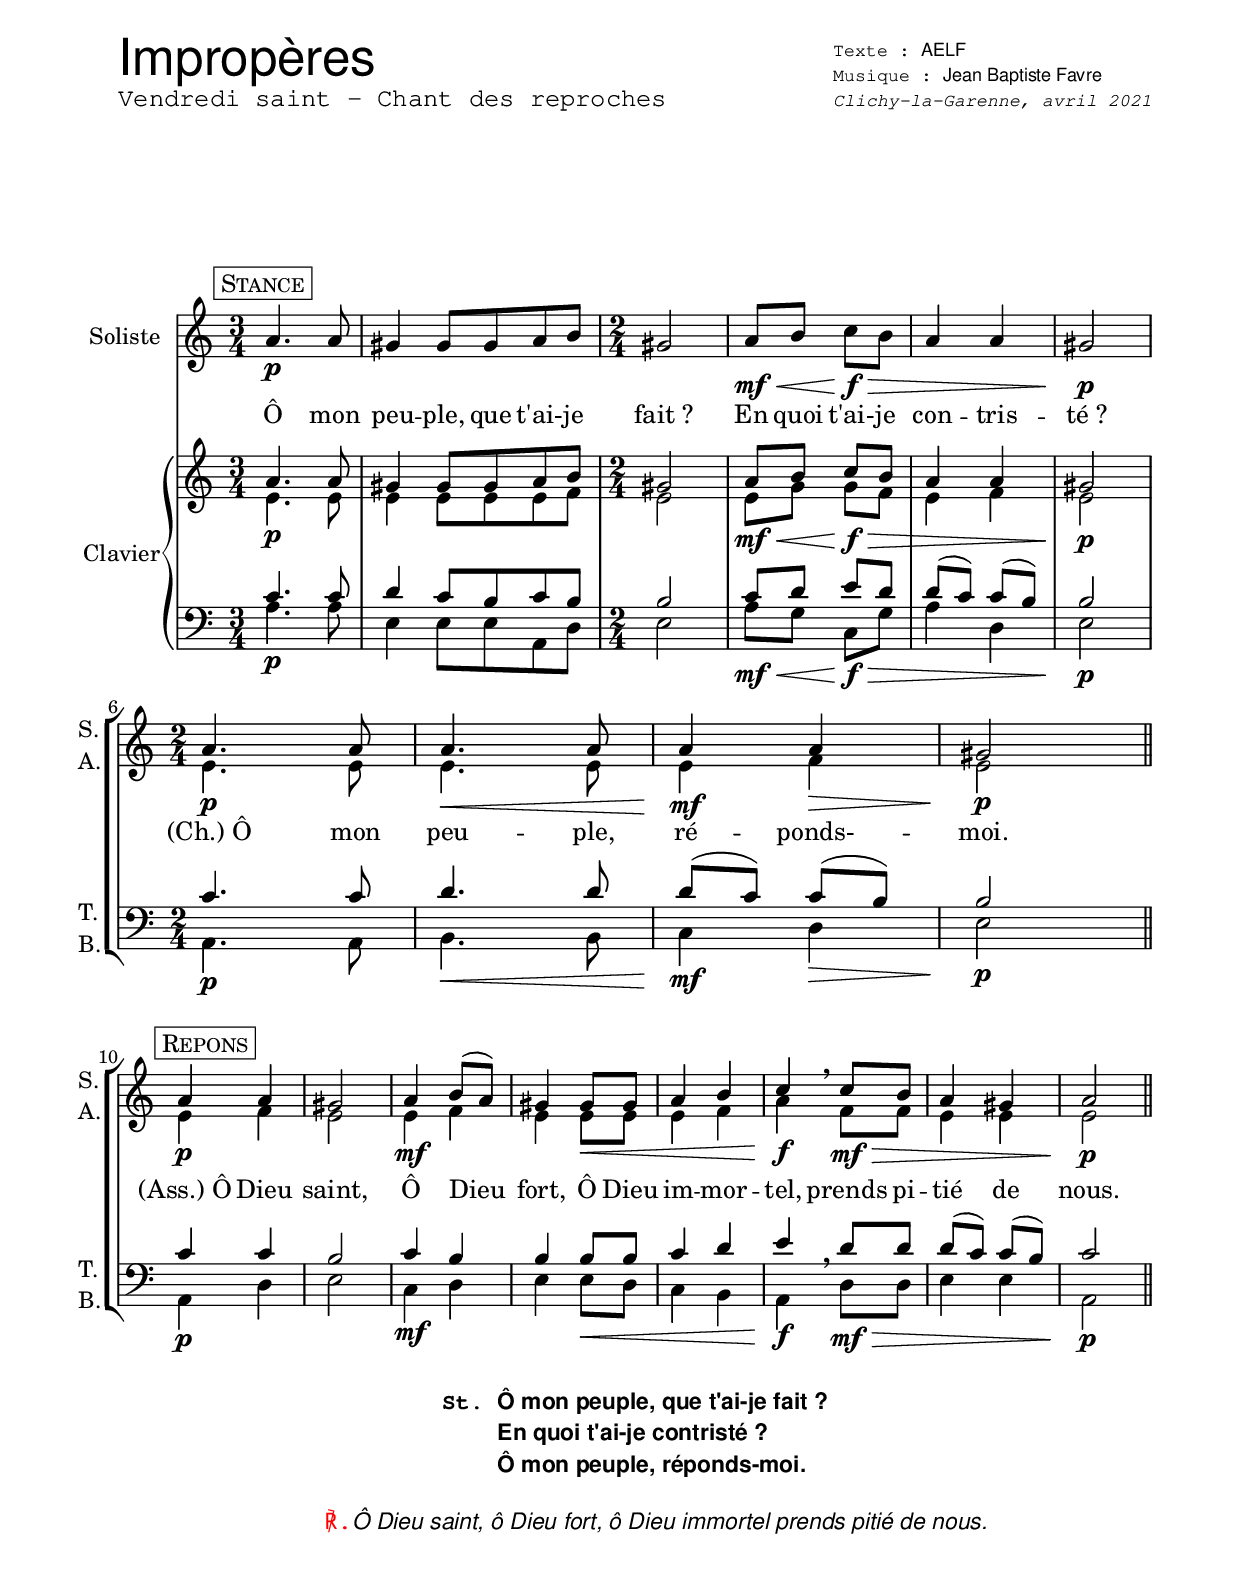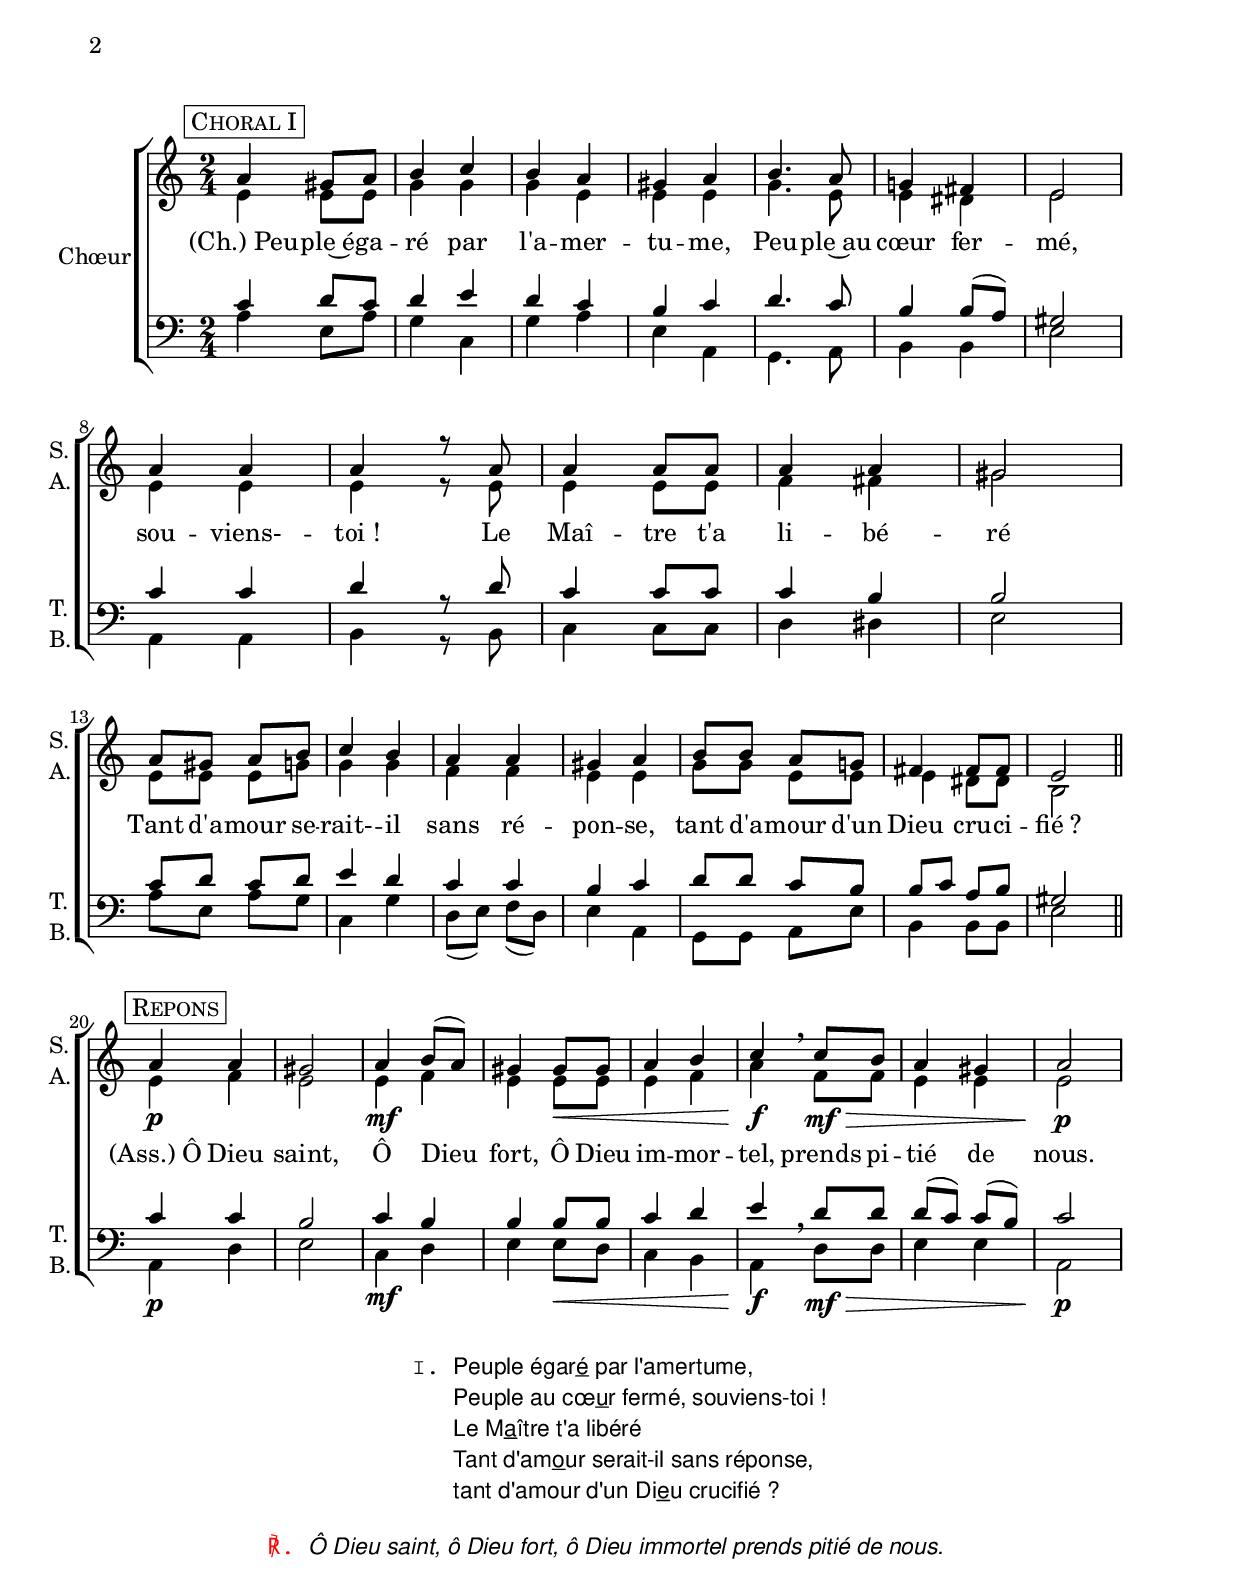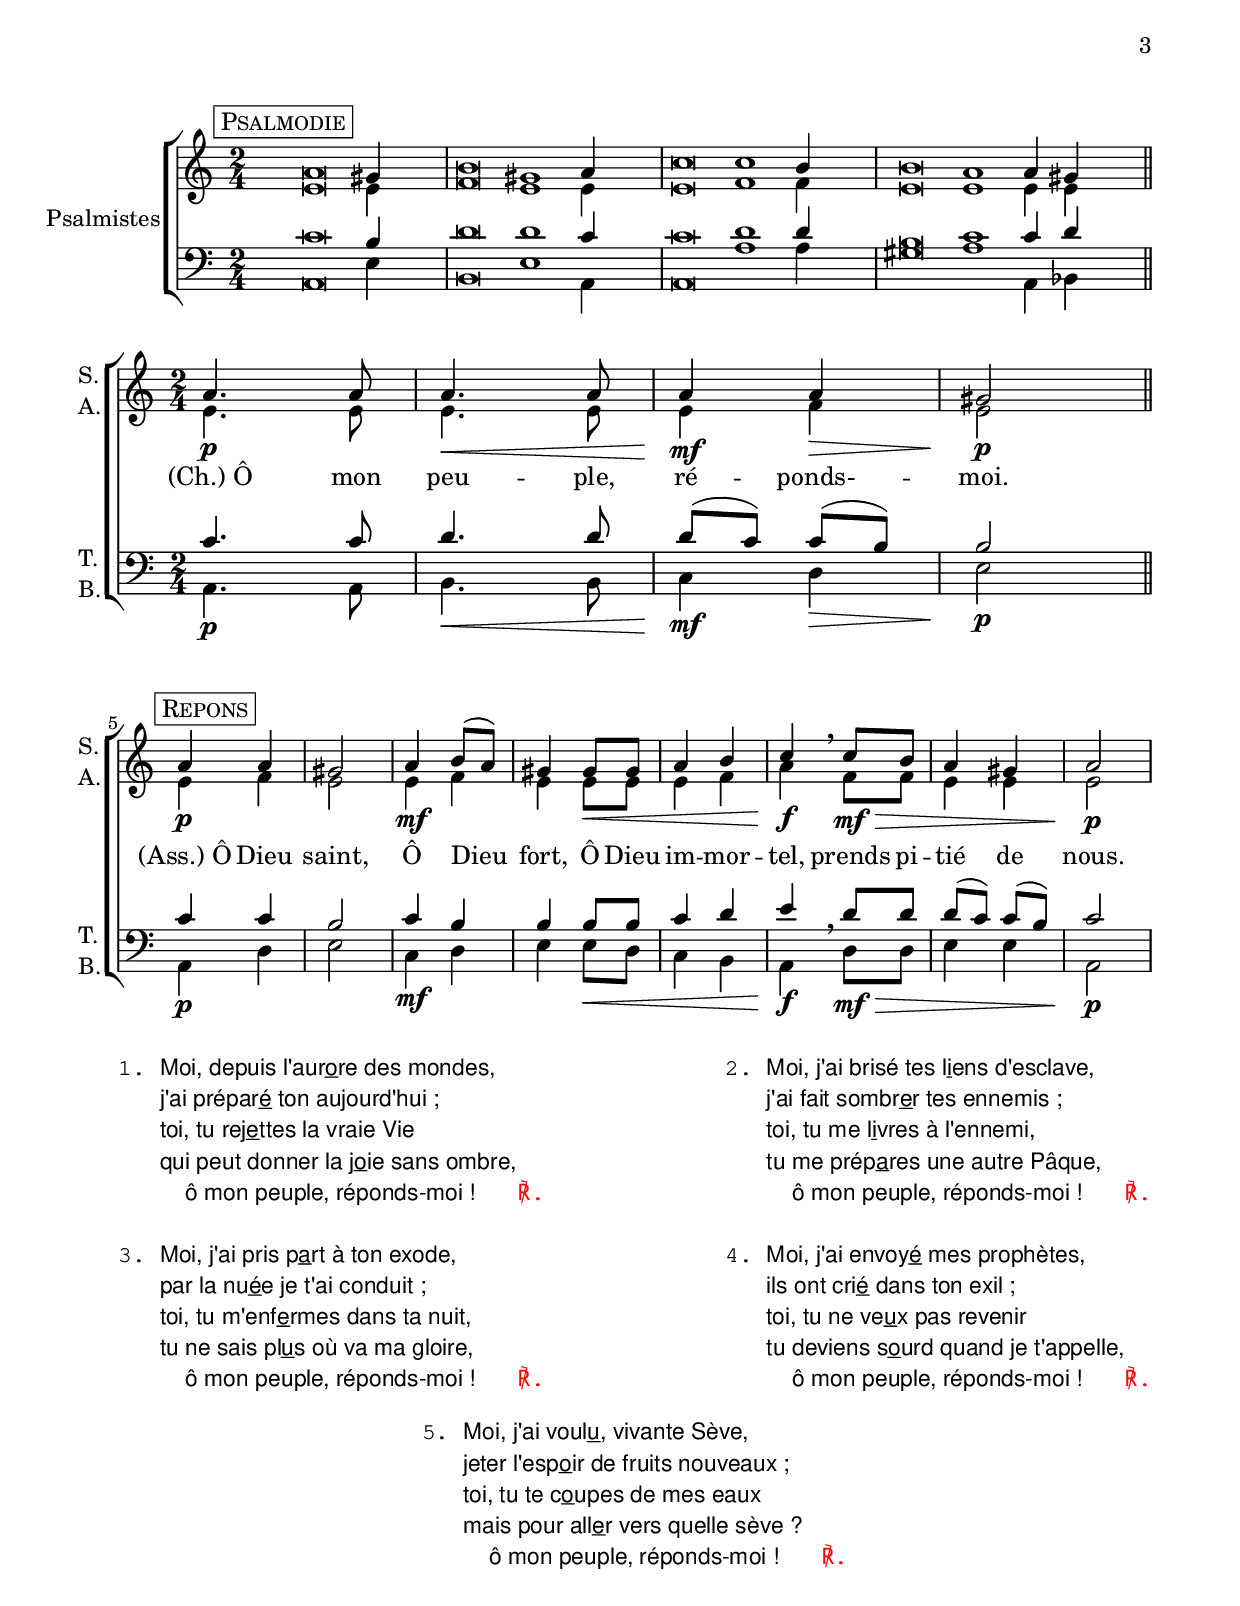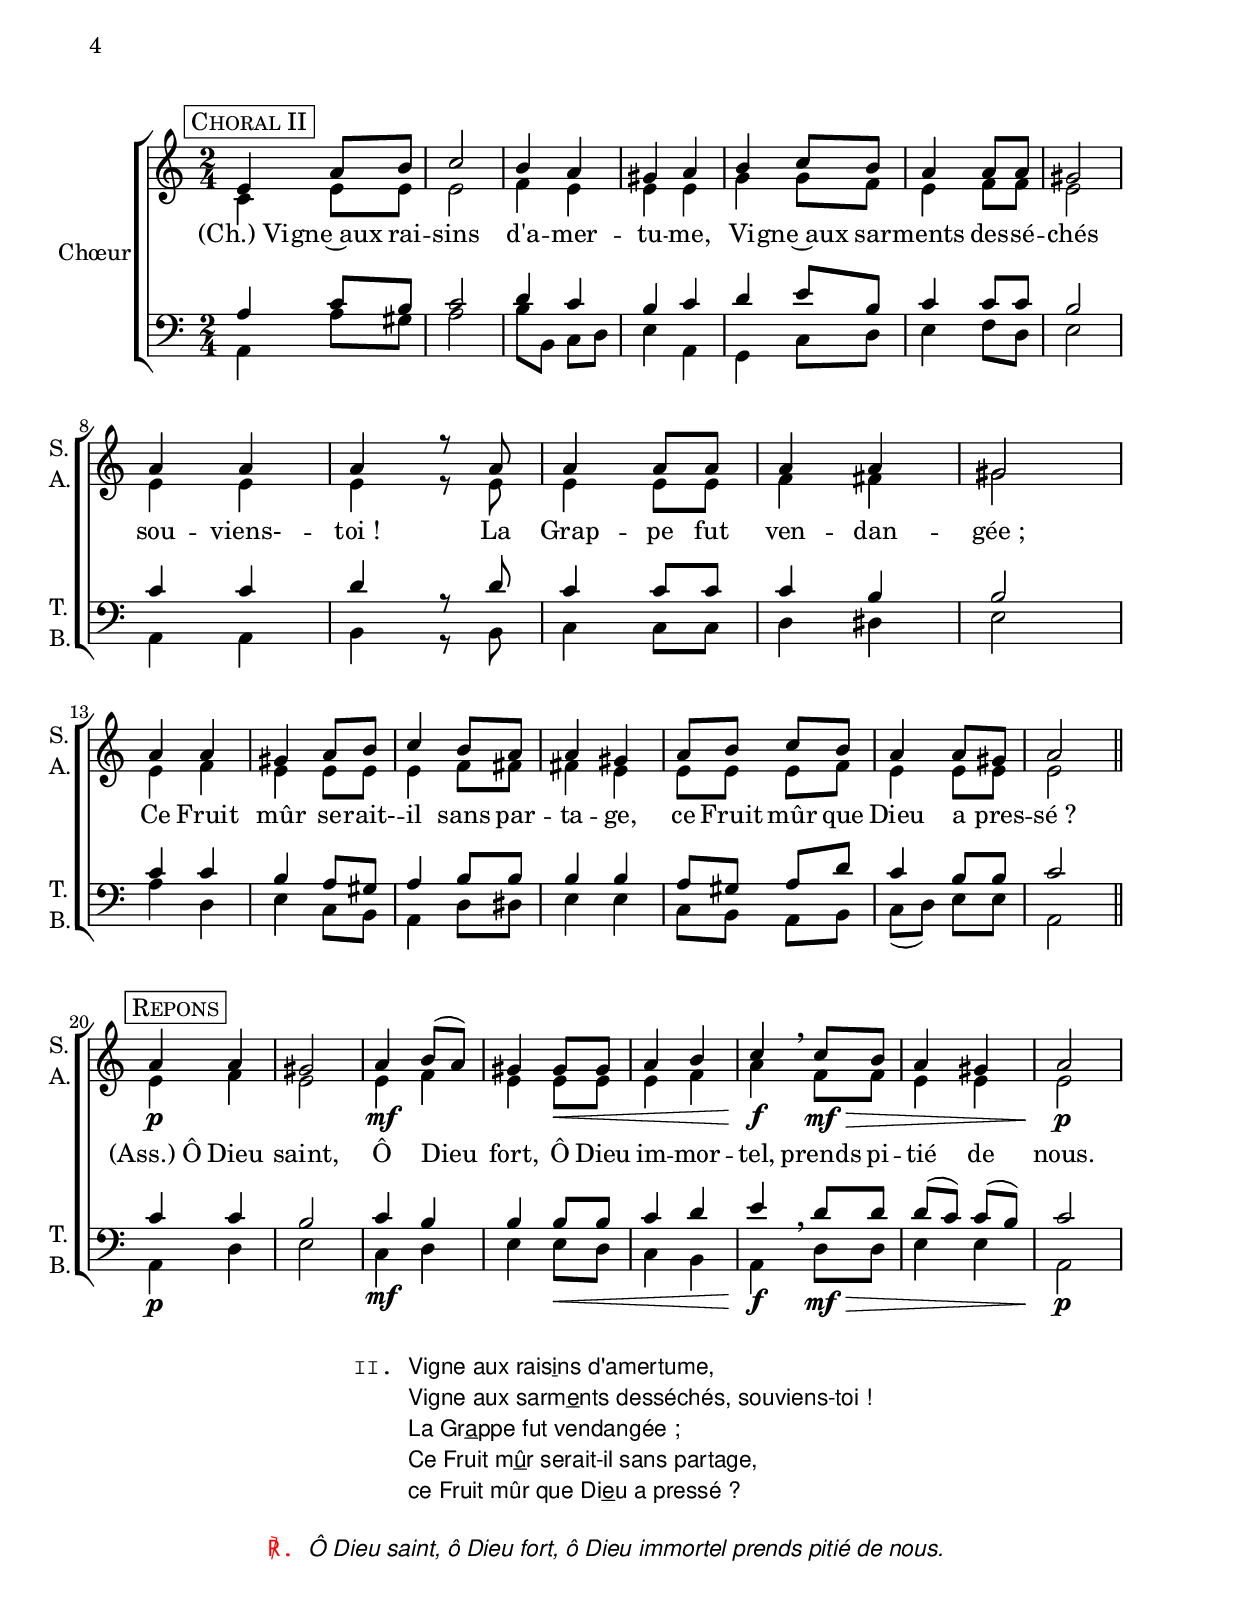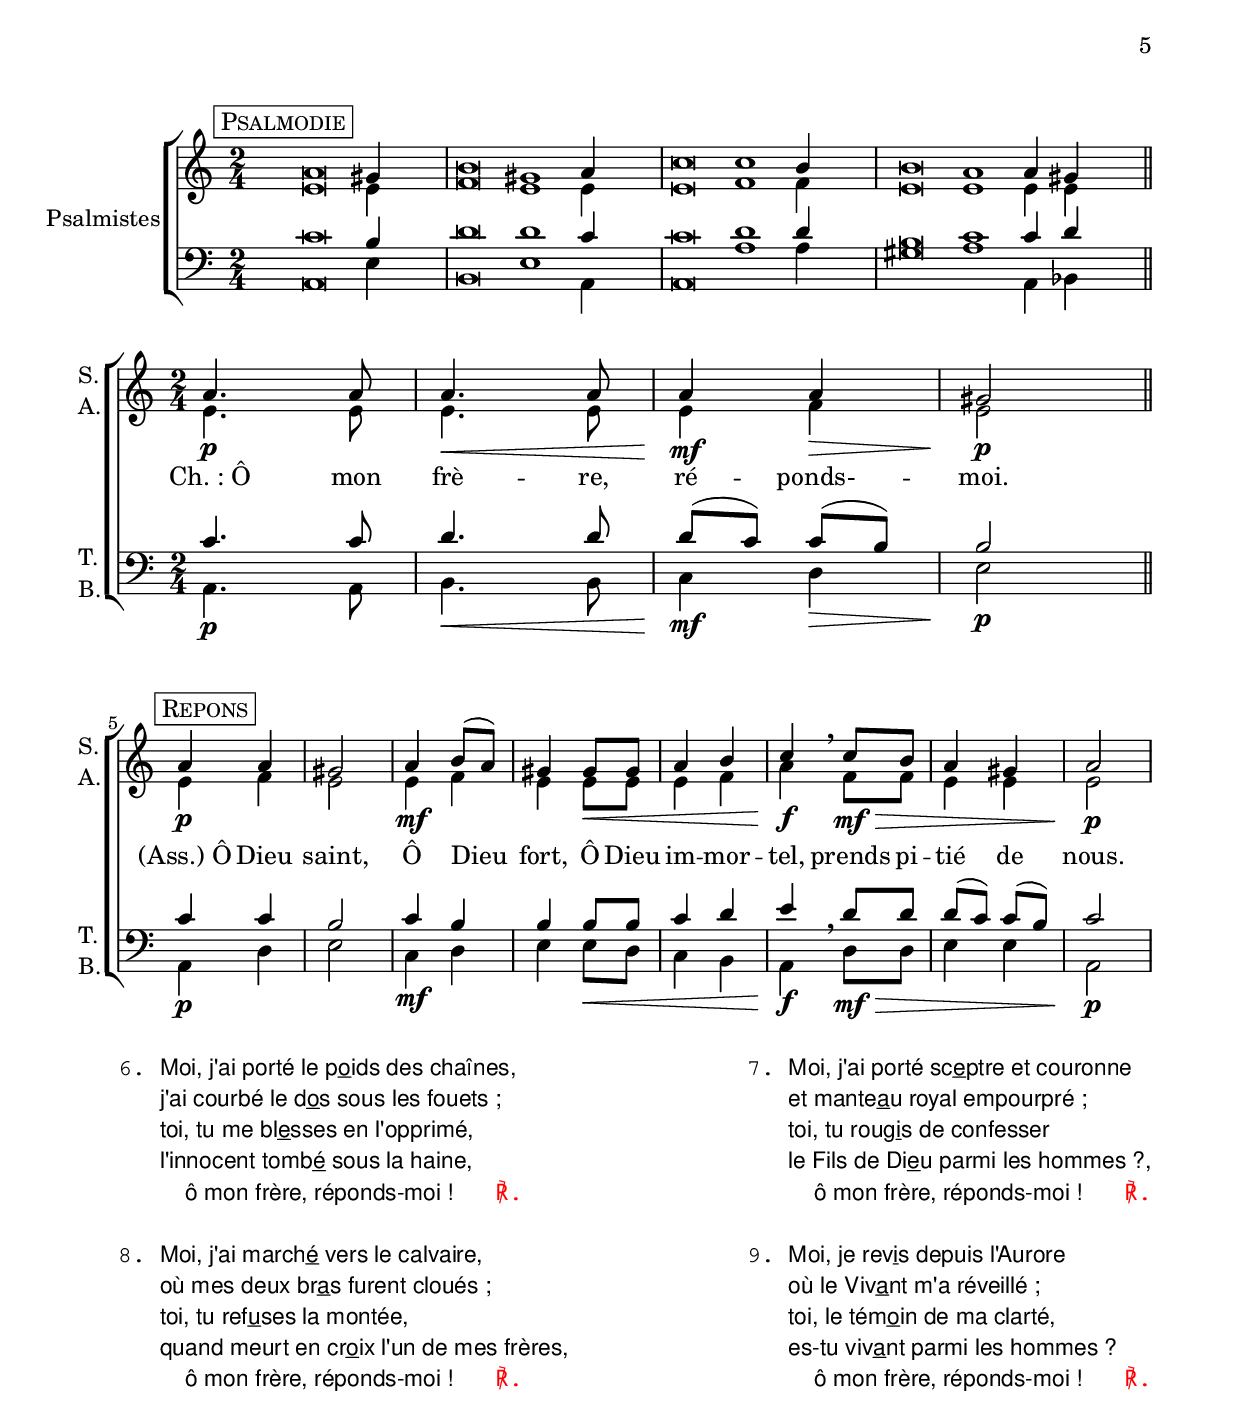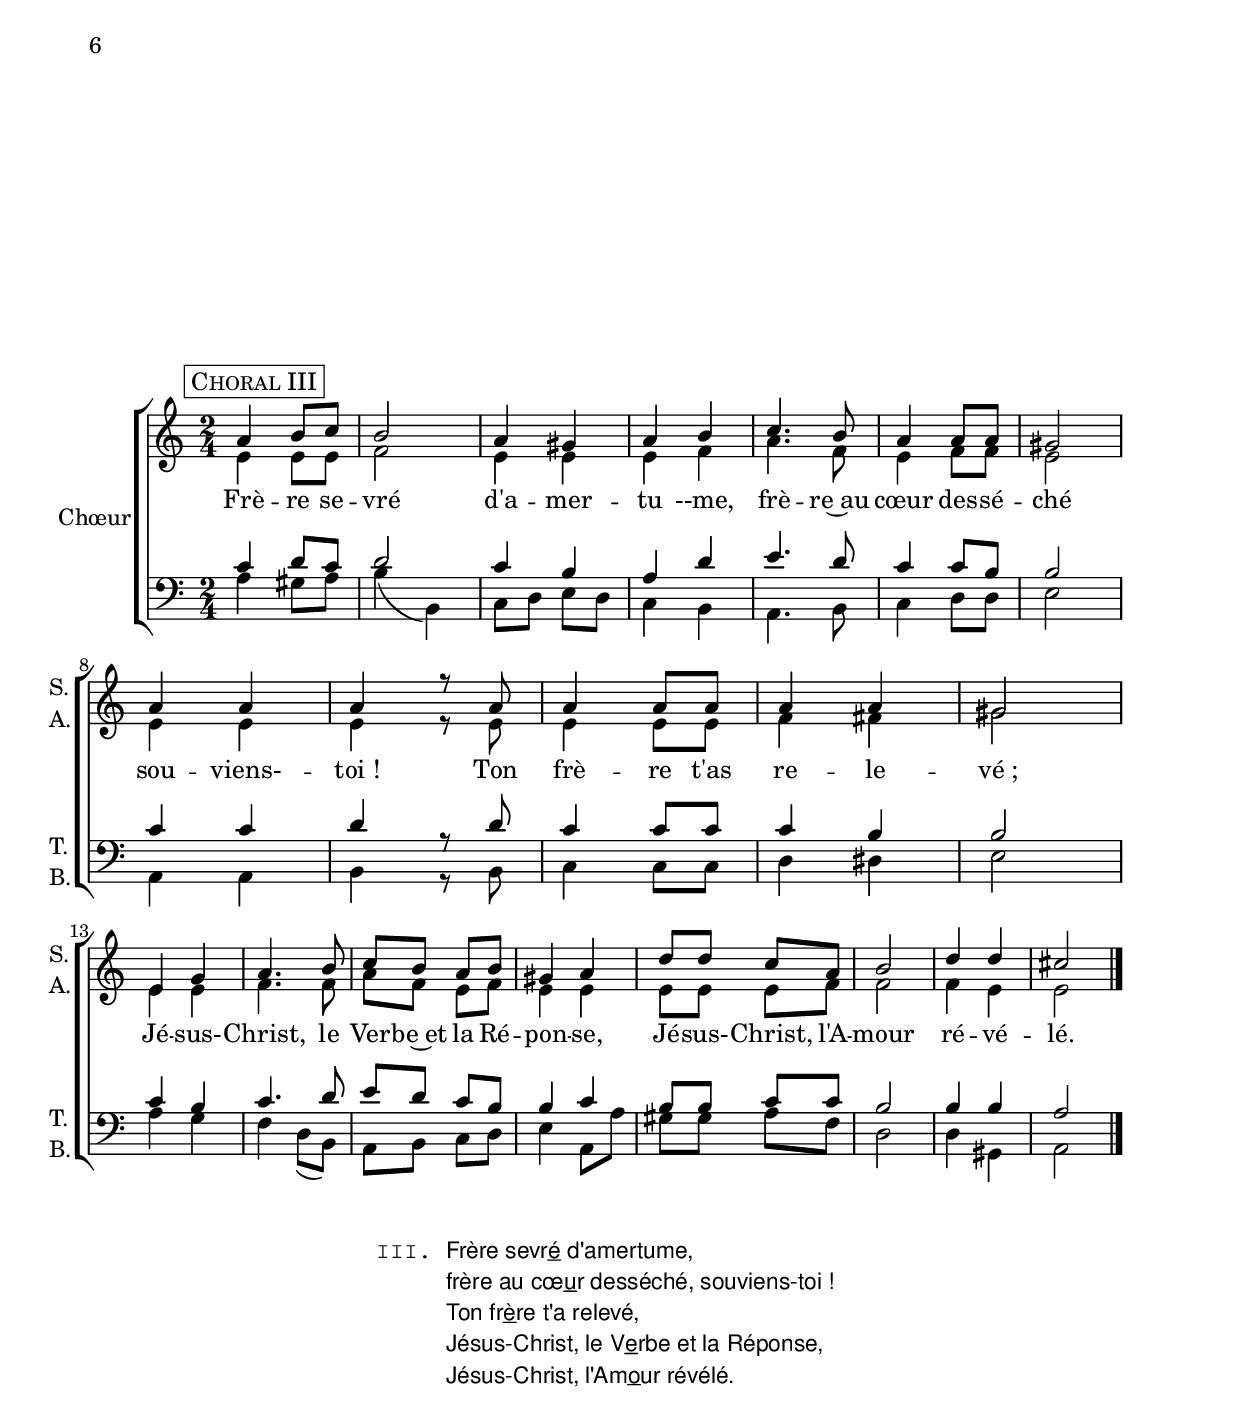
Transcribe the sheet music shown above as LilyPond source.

\version "2.22.0"
\language "english"
tRall = {
  \set Score.tempoHideNote = ##t
  \tempo 4=70
}
tAcce = {
  \set Score.tempoHideNote = ##t
  \tempo 2=100
}
cesure = {
  \tag #'audio s4
}

\include "../libs/commonFunctions.ily"

%%%%%
%%%%%
%%%%%
%%%%%
%%%%%
%%%%% Définitions des partitions
%%%%%
%%%%%
title = "Impropères"
subtitle = "Vendredi saint - Chant des reproches"
composer = "Jean Baptiste Favre"
poet = "AELF"
dedication = "Clichy-la-Garenne, avril 2021"

midiInstrumentName = "acoustic grand"

global = {
  \key a \minor
  \time 2/4
  }

%%%%%
%%%%%
%%%%%
%%%%%
%%%%%
%%%%% Stance pour soliste et orgue
%%%%%
%%%%%
stanceRhythms = { \set Score.tempoHideNote = ##t \tempo 4 = 60 \time 3/4 \partial 2 s2\p s2. \time 2/4 s2 s4\mf\< s4\f\>s2  s2\p\! }
stanceMelody = { a4. a8 gs4 gs8 gs a b gs2 a8 b c b a4 a gs!2 }
stanceSopranoMusic = \relative c'' { \stanceMelody }
stanceAltoMusic = \relative c' { e4. e8 e4 e8 e e f  e2 e8 g g f e4 f e2 }
stanceTenorMusic = \relative c' { c4. c8 d4 c8 b c b b2 c8 d e d d (c) c (b) b2 }
stanceBassMusic = \relative c' { a4. a8 e4 e8 e a, d e2 a8 g c, g' a4 d, e2 }
stanceLyrics = \lyricmode {
  Ô mon peu -- ple, que t'ai- -- je fait&nbsp;?
  En quoi t'ai- -- je con -- tris -- té&nbsp;?
}

%%%%%
%%%%%
%%%%%
%%%%%
%%%%%
%%%%% Répons pour chœur à 4 voix mixtes
%%%%%
%%%%%
reponRhythms = { s2\p s2\< s4\mf s4\> s2\p\! }
reponSopranoMusic = \relative c'' { a4. a8 a4. a8 a4 a gs2 }
reponAltoMusic = \relative c' { e4. e8 e4. e8 e4 f e2 }
reponTenorMusic = \relative c' { c4. c8 d4. d8 d (c) c (b) b2 }
reponBassMusic = \relative c { a4. a8 b4. b8 c4 d e2 }
% Paroles pour la Stance
reponOneLyrics = \lyricmode { (Ch.)&nbsp;Ô mon peu -- ple, ré -- ponds- -- moi. }
% Paroles pour Psalmodie II
reponTwoLyrics = \lyricmode { Ch.&nbsp;:&nbsp;Ô mon frè -- re, ré -- ponds- -- moi. }

%%%%%
%%%%%
%%%%%
%%%%%
%%%%%
%%%%% Antienne pour chœur à 4 voix mixtes
%%%%%
%%%%%
antienneRhythms = { \set Score.tempoHideNote = ##t \tempo 4 = 75 s2\p s2 s2\mf s4 s4\< s2 s4\f \breathe s4\mf\> s2 s2\p\! }
antienneSopranoMusic = \relative c'' { a4 a4 gs2 a4 b8 (a) gs4 gs8 gs a4 b c c8 b a4 gs a2 }
antienneAltoMusic = \relative c' { e4 f e2 e4 f e e8 e e4 f4 a4 f8 f e4 e e2 }
antienneTenorMusic = \relative c' { c4 c4 b2 c4 b b4 b8 b c4 d4 e4 d8 d d (c) c (b) c2 }
antienneBassMusic = \relative c { a4 d e2 c4 d e4 e8 d c4 b4 a d8 d e4 e a,2 }
antienneLyrics = \lyricmode { (Ass.)&nbsp;Ô Dieu saint, Ô Dieu fort, Ô Dieu im -- mor -- tel, prends pi -- tié de nous. }

%%%%%
%%%%%
%%%%%
%%%%%
%%%%%
%%%%% Choral & Psaume I pour chœur à 4 voix mixtes
%%%%%
%%%%%
choralOnePartOneRhythms = { \global \markCustom "Choral I" s2*7 }
choralOnePartOneSopranoMusic = \relative c'' { a4 gs!8 a b4 c b a gs a b4. a8 g!4 fs e2 }
choralOnePartOneAltoMusic =  \relative c' { e4 e8 e g4 g g e e e g4. e8 e4 ds e2 }
choralOnePartOneTenorMusic = \relative c' { c4 d8 c d4 e d c b c d4. c8 b4 b8 (a) gs2 }
choralOnePartOneBassMusic = \relative c' { a4 e8 a g4 c, g' a e a,4 g4. a8 b4 b e2 }
choralOnePartOneLyrics = \lyricmode {
  (Ch.)&nbsp;Peu -- ple~é -- ga -- ré par l'a -- mer -- tu -- me,
  Peu -- ple~au cœur fer -- mé,
}

choralOneReponRhythms = { s2*5 }
choralOneReponSopranoMusic = \relative c'' { a4 a a r8 a8 a4 a8 a a4 a gs2 }
choralOneReponAltoMusic = \relative c' { e4 e e4 r8 e8 e4 e8 e f4 fs gs2 }
choralOneReponTenorMusic = \relative c' { c4 c d4 r8 d8 c4 c8 c c4 b b2 }
choralOneReponBassMusic = \relative c { a4 a b4 r8 b8 c4 c8 c d4 ds e2 }
choralOneReponLyrics = \lyricmode { sou -- viens- -- toi&nbsp;! Le Maî -- tre t'a li -- bé -- ré }

choralOnePartTwoRhythms = { s2*7 }
choralOnePartTwoSopranoMusic = \relative c'' { a8 gs!8 a8 b c4 b a a gs a b8 b a g! fs4 fs8 fs e2 }
choralOnePartTwoAltoMusic =  \relative c' { e8 e e g g4 g f f e e g8 g e e e4 ds8 ds b2 }
choralOnePartTwoTenorMusic = \relative c' { c8 d8 c d e4 d c c b c d8 d c b b c a b gs2 }
choralOnePartTwoBassMusic = \relative c' { a8 e8 a g c,4 g' d8 (e) f (d) e4 a,4 g8 g a e' b4 b8 b e2 }
choralOnePartTwoLyrics = \lyricmode {
  Tant d'a -- mour se -- rait- -- il sans ré -- pon -- se,
  tant d'a -- mour d'un Dieu cru -- ci -- fié&nbsp;?
}

%%%%%
%%%%%
%%%%%
%%%%%
%%%%%
%%%%% Choral & Psaume II pour chœur à 4 voix mixtes
%%%%%
%%%%%
choralTwoPartOneRhythms = { \global \markCustom "Choral II" s2*7 }
choralTwoPartOneSopranoMusic = \relative c' { e4 a8 b c2 b4 a gs a b4 c8 b a4 a8 a gs2 }
choralTwoPartOneAltoMusic =  \relative c' { c4 e8 e e2 f4 e e e g g8 f e4 f8 f  e2 }
choralTwoPartOneTenorMusic = \relative c' { a4 c8 b c2 d4 c b c d e8 b c4 c8 c b2 }
choralTwoPartOneBassMusic = \relative c { a4 a'8 gs a2 b8 b, c d e4 a,4 g4 c8 d e4 f8 d e2 }
choralTwoPartOneLyrics = \lyricmode {
  (Ch.)&nbsp;Vi -- gne~aux rai -- sins d'a -- mer -- tu -- me,
  Vi -- gne~aux sar -- ments des -- sé -- chés
}

choralTwoReponRhythms = { s2*5 }
choralTwoReponSopranoMusic = \relative c'' { a4 a a r8 a8 a4 a8 a a4 a gs2 }
choralTwoReponAltoMusic = \relative c' { e4 e e4 r8 e8 e4 e8 e f4 fs gs2 }
choralTwoReponTenorMusic = \relative c' { c4 c d4 r8 d8 c4 c8 c c4 b b2 }
choralTwoReponBassMusic = \relative c { a4 a b4 r8 b8 c4 c8 c d4 ds e2 }
choralTwoReponLyrics = \lyricmode { sou -- viens- -- toi&nbsp;! La Grap -- pe fut ven -- dan -- gée&nbsp;; }

choralTwoPartTwoRhythms = { s2*7 }
choralTwoPartTwoSopranoMusic = \relative c'' { a4 a gs a8 b c4 b8 a a4 gs4 a8 b c b a4 a8 gs a2 }
choralTwoPartTwoAltoMusic =  \relative c' { e4 f e e8 e e4 f8 fs fs4 e e8 e e f e4 e8 e e2 }
choralTwoPartTwoTenorMusic = \relative c' { c4 c b a8 gs a4 b8 b b4 b a8 gs a d c4 b8 b c2 }
choralTwoPartTwoBassMusic = \relative c' { a4 d, e c8 b a4 d8 ds e4 e c8 b a b c8 (d8) e8 e a,2 }
choralTwoPartTwoLyrics = \lyricmode {
  Ce Fruit mûr se -- rait- -- il sans par -- ta -- ge,
  ce Fruit mûr que Dieu a pres -- sé&nbsp;?
}

%%%%%
%%%%%
%%%%%
%%%%%
%%%%%
%%%%% Choral III pour chœur à 4 voix mixtes
%%%%%
%%%%%
choralThreePartOneRhythms = { \global \markCustom "Choral III" s2*7 }
choralThreePartOneSopranoMusic = \relative c'' { a4 b8 c b2 a4 gs a b c4. b8 a4 a8 a gs2 }
choralThreePartOneAltoMusic =  \relative c' { e4 e8 e f2 e4 e e f a4. f8 e4 f8 f e2 }
choralThreePartOneTenorMusic = \relative c' { c4 d8 c d2 c4 b a d e4. d8 c4 c8 b b2 }
choralThreePartOneBassMusic = \relative c' { a4 gs8 a b4 (b,) c8 d e d c4 b a4. b8 c4 d8 d e2 }
choralThreePartOneLyrics = \lyricmode {
  Frè -- re se -- vré d'a -- mer -- tu --me,
  frè -- re~au cœur des -- sé -- ché
}

choralThreeReponRhythms = { s2*5 }
choralThreeReponSopranoMusic = \relative c'' { a4 a a r8 a8 a4 a8 a a4 a gs2 }
choralThreeReponAltoMusic = \relative c' { e4 e e4 r8 e8 e4 e8 e f4 fs gs2 }
choralThreeReponTenorMusic = \relative c' { c4 c d4 r8 d8 c4 c8 c c4 b b2 }
choralThreeReponBassMusic = \relative c { a4 a b4 r8 b8 c4 c8 c d4 ds e2 }
choralThreeReponLyrics = \lyricmode { sou -- viens- -- toi&nbsp;! Ton frè -- re t'as re -- le -- vé&nbsp;; }

choralThreePartTwoRhythms = { s2*8 }
choralThreePartTwoSopranoMusic = \relative c' { e4 g a4. b8 c b a b gs4 a4 d8 d c a b2 d4 d cs2 }
choralThreePartTwoAltoMusic =  \relative c' { e4 e f4. f8 a f e f e4 e4 e8 e e f f2 f4 e e2}
choralThreePartTwoTenorMusic = \relative c' { c4 b c4. d8 e d c b b4 c b8 b c c b2 b4 b a2 }
choralThreePartTwoBassMusic = \relative c' { a4 g f d8 (b) a8 b c d e4 a,8 a' gs8 gs a f d2 d4 gs, a2 }
choralThreePartTwoLyrics = \lyricmode {
  Jé -- sus- -- Christ, le Ver -- be~et la Ré -- pon -- se,
  Jé -- sus- -- Christ, l'A -- mour ré -- vé -- lé.
}

choralPsalmRhythms = { \cadenzaOn \cesure \tAcce s\breve \tRall s4 \cesure \bar "|" \tAcce s\breve s1 \tRall s4 \cesure \bar "|" \tAcce s\breve s1 \tRall s4 \cesure \bar "|" \tAcce s\breve s1 \tRall s4 s \cesure \cadenzaOff }
choralPsalmSoprano = \relative c'' { \cesure a\breve gs4 \cesure b\breve gs!1 a4  \cesure c\breve c1  b4 \cesure b\breve   a1 a4 gs! \cesure }
choralPsalmAlto =    \relative c'  { \cesure e\breve e4  \cesure f\breve e1   e4  \cesure e\breve f1  f4 \cesure e\breve   e1 e4 e \cesure }
choralPsalmTenor =   \relative c'  { \cesure c\breve b4  \cesure d\breve d1   c4  \cesure c\breve d1  d4 \cesure b\breve   c1 c4 d \cesure }
choralPsalmBass =    \relative c   { \cesure a\breve e'4 \cesure b\breve e1   a,4 \cesure a\breve a'1 a4 \cesure gs!\breve a1 a,4 bf \cesure }

%%%%%
%%%%%
%%%%%
%%%%%
%%%%%
%%%%% Impression de la partition
%%%%%
%%%%%
%%%%%
%%%%%
%%%%%
\paper {
  top-margin = 1\cm
  bottom-margin = 1\cm
  left-margin = 1\cm
  right-margin = 1\cm
  indent = 1\cm
  % Plan for recto-verso printing with inner margin
  two-sided = ##t
  inner-margin =  2\cm
  outer-margin = 1.5\cm
  }
MidiOutput = \midi {
      \context {
        \Staff
        \remove "Staff_performer"
      }
      \context {
        \Voice
        \consists "Staff_performer"
      }
      \tempo 4 = 75
      \set midiMergeUnisons = ##t
    }
FirstScorePaper = \paper {
    markup-system-spacing = #'((basic-distance . 15)
       (minimum-distance . 15)
       (padding . 15)
       (stretchability . 15))
    top-markup-spacing = #'((basic-distance . 5)
       (minimum-distance . 5)
       (padding . 5)
       (stretchability . 5))
    top-system-spacing = #'((basic-distance . 5)
       (minimum-distance . 5)
       (padding . 5)
       (stretchability . 5))
    system-system-spacing = #'((basic-distance . 8)
       (minimum-distance . 8)
       (padding . 3)
       (stretchability . 3))
    scoreTitleMarkup = \markup \columns {
        \fill-line {
            \column {
              \line {
                \left-column {
                  \vspace #1.1
                  \fontsize #7 \sans \fromproperty #'header:title
                  \fontsize #1 \typewriter \fromproperty #'header:subtitle
                }
              }
            }
            \column {
              \vspace #0.5
              \fontsize #-2 \line {
                \left-column {
                  \concat { \typewriter "Texte&nbsp;: " \sans \fromproperty #'header:poet }
                  \concat { \typewriter "Musique&nbsp;: " \sans \fromproperty #'header:composer }
                  \typewriter \italic \fromproperty #'header:dedication
                }
              }
            }
          }
      }
    oddFooterMarkup = \markup {}
    #(include-special-characters)
  }
OtherScoresPaper = \paper {
    markup-system-spacing = #'((basic-distance . 5)
       (minimum-distance . 5)
       (padding . 5)
       (stretchability . 5))
    top-markup-spacing = #'((basic-distance . 5)
       (minimum-distance . 5)
       (padding . 5)
       (stretchability . 5))
    top-system-spacing = #'((basic-distance . 5)
       (minimum-distance . 5)
       (padding . 5)
       (stretchability . 5))
    system-system-spacing = #'((basic-distance . 5)
       (minimum-distance . 5)
       (padding . 5)
       (stretchability . 5))
    oddFooterMarkup = \markup {}
    #(include-special-characters)
  }
LastScorePaper = \paper {
    top-system-spacing = #'((basic-distance . 5)
       (minimum-distance . 30)
       (padding . 30)
       (stretchability . 5))
    system-system-spacing = #'((basic-distance . 8)
       (minimum-distance . 8)
       (padding . 3)
       (stretchability . 3))
    oddFooterMarkup = \markup {}
    #(include-special-characters)
}
FirstScoreHeader = \header {
    title = \title
    subtitle = \subtitle
    composer = \composer
    poet = \poet
    dedication = \dedication
  }
OtherScoresHeader = \header {
    title = ##f
    subtitle = ##f
    composer = ##f
    poet = ##f
    dedication = ##f
  }

%%%%%
%%%%%
%%%%%
%%%%%
%%%%%
%%%%% Stance pour soliste et orgue
%%%%%
%%%%%
\bookpart {
  \FirstScorePaper
  \score {
    {
      <<
        \new Staff = "stanceSolistStaff" \with { instrumentName = "Soliste" midiInstrument = \midiInstrumentName }
        <<
          \clef "treble"
          \new Voice = "stanceRhythms" { \markCustom "Stance" \global \stanceRhythms }
          \new Voice = "stanceMelody" { \relative c'' { \stanceMelody } }
        >>
        \new Lyrics \lyricsto "stanceMelody" { \stanceLyrics }
        \new PianoStaff = "stancePiano" \with { instrumentName = "Clavier" midiInstrument = \midiInstrumentName }
        <<
          \new Staff = "stancePianoHighStaff"
          <<
            \clef "treble"
            \new Voice = "stancePianoRhythms" { \stanceRhythms \break }
            \new Voice = "stancePianoSoprano" { \voiceOne \stanceSopranoMusic }
            \new Voice = "stancePianoAlto" { \voiceTwo \stanceAltoMusic }
          >>
          \new Staff  = "stancePianoLowStaff"
          <<
            \clef "bass"
            \new Voice = "stancePianoRhythms" { \stanceRhythms }
            \new Voice = "stancePianoTenor" { \voiceOne \stanceTenorMusic }
            \new Voice = "stancePianoBass" { \voiceTwo \stanceBassMusic }
          >>
        >>
      >>
      \new ChoirStaff = "stanceChoirStaff"
      <<
        \new Staff = "stanceHighStaff" \with { shortInstrumentName = \markup { \column { "S." "A." } } midiInstrument = \midiInstrumentName }
        <<
          \clef "treble"
          \new Voice = "stanceRhythms" { \reponRhythms \bar "||" \break \markCustom "Repons" \antienneRhythms \bar "||" }
          \new Voice = "stanceSoprano" { \voiceOne \reponSopranoMusic \antienneSopranoMusic }
          \new Voice = "stanceAlto" { \voiceTwo \reponAltoMusic \antienneAltoMusic }
        >>
        \new Lyrics \lyricsto "stanceSoprano" { \reponOneLyrics \antienneLyrics }
        \new Staff  = "stanceLowStaff" \with { shortInstrumentName = \markup { \column { "T." "B." } } midiInstrument = \midiInstrumentName }
        <<
          \clef "bass"
          \new Voice = "stanceRhythms" { \reponRhythms \antienneRhythms }
          \new Voice = "stanceTenor" { \voiceOne \reponTenorMusic \antienneTenorMusic}
          \new Voice = "stanceBass" { \voiceTwo \reponBassMusic \antienneBassMusic }
        >>
      >>
    }
    \layout {
        ragged-last = ##f
        \context {
            \Staff
            \RemoveEmptyStaves
        }
    }
    \MidiOutput
    \FirstScoreHeader
  }
  \markuplist {
    \override #'(font-family . sans)
    \column {
      \fill-line {
        \column {
          \concat { \bold { \typewriter "St. " "Ô mon peuple, que t'ai-je fait ?" } }
          \concat { \bold { \typewriter "    " "En quoi t'ai-je contristé ?" } }
          \concat { \bold { \typewriter "    " "Ô mon peuple, réponds-moi." } }
        }
      }
    }
    \vspace #1
    \override #'(font-family . sans)
    \column {
      \fill-line {
        \column {
          \concat {  \with-color #red { \typewriter "   ℟." } \italic "Ô Dieu saint, ô Dieu fort, ô Dieu immortel prends pitié de nous." }
        }
      }
    }
  }
}

%%%%%
%%%%%
%%%%%
%%%%%
%%%%%
%%%%% Choral I pour chœur à 4 voix
%%%%%
%%%%%
\bookpart {
  \OtherScoresPaper
  \score {
    {
      \new ChoirStaff = "choralChoirStaff" \with { instrumentName = "Chœur" } <<
        \new Staff = "choralChoirHighStaff" \with { shortInstrumentName = \markup { \column { "S." "A." } } } <<
          \clef "treble"
          \new Voice = "choralRhythms" { \choralOnePartOneRhythms \break \choralOneReponRhythms \break \choralOnePartTwoRhythms \bar "||" \break \markCustom "Repons" \antienneRhythms }
          \new Voice = "choralSoprano" { \voiceOne \choralOnePartOneSopranoMusic \choralOneReponSopranoMusic \choralOnePartTwoSopranoMusic \antienneSopranoMusic }
          \new Voice = "choralAlto" { \voiceTwo \choralOnePartOneAltoMusic \choralOneReponAltoMusic \choralOnePartTwoAltoMusic \antienneAltoMusic }
        >>
        \new Lyrics \lyricsto "choralSoprano" { \choralOnePartOneLyrics \choralOneReponLyrics \choralOnePartTwoLyrics \antienneLyrics }
        \new Staff  = "choralChoirLowStaff" \with { shortInstrumentName = \markup { \column { "T." "B." } } } <<
          \clef "bass"
          \new Voice = "choralRhythms" { \choralOnePartOneRhythms \choralOneReponRhythms \choralOnePartTwoRhythms \antienneRhythms }
          \new Voice = "choralTenor" { \voiceOne \choralOnePartOneTenorMusic \choralOneReponTenorMusic \choralOnePartTwoTenorMusic \antienneTenorMusic }
          \new Voice = "choralBass" { \voiceTwo \choralOnePartOneBassMusic \choralOneReponBassMusic \choralOnePartTwoBassMusic \antienneBassMusic }
        >>
      >>
    }
    \layout {
        ragged-last = ##f
        \context {
            \Staff
            \RemoveEmptyStaves
        }
    }
    \MidiOutput
    \OtherScoresHeader
  }
  \markuplist {
    \override #'(font-family . sans)
    \column {
      \fill-line {
        \column {
          \concat { \typewriter "  I. " "Peuple égar" \underline é " par l'amertume," }
          \concat { \typewriter "     " "Peuple au cœ" \underline u "r fermé, souviens-toi&nbsp;!" }
          \concat { \typewriter "     " "Le M" \underline a "ître t'a libéré" }
          \concat { \typewriter "     " "Tant d'am" \underline o "ur serait-il sans réponse," }
          \concat { \typewriter "     " "tant d'amour d'un Di" \underline e "u crucifié&nbsp;?" }
        }
      }
      \vspace #1
      \column {
        \fill-line {
          \column {
            \concat { \with-color #red { \typewriter "℟. " } \italic { "Ô Dieu saint, ô Dieu fort, ô Dieu immortel prends pitié de nous." } }
          }
        }
      }
    }
  }
}

%%%%%
%%%%%
%%%%%
%%%%%
%%%%%
%%%%% Psalmodie I pour solistes et chœur à 4 voix
%%%%%
%%%%%
\bookpart {
  \OtherScoresPaper
  \score {
    {
      \new ChoirStaff = "psalmodyChoirStaff" \with { instrumentName = "Psalmistes" }
      {
        <<
          \new Staff = "psalmodyHighStaff"
          <<
            \clef "treble"
            \new Voice = "psalmodyRhythms" { \global \markCustom "Psalmodie" \choralPsalmRhythms \bar "||" \break }
            \new Voice = "psalmodySoprano" { \voiceOne \choralPsalmSoprano }
            \new Voice = "psalmodyAlto" { \voiceTwo \choralPsalmAlto }
          >>
          \new Staff  = "psalmodyLowStaff" <<
            \clef "bass"
            \new Voice = "psalmodyRhythms" { \global \choralPsalmRhythms }
            \new Voice = "psalmodyTenor" { \voiceOne \choralPsalmTenor }
            \new Voice = "psalmodyBass" { \voiceTwo \choralPsalmBass }
          >>
        >>
        <<
          \new Staff = "psalmodyReponHighStaff" \with { shortInstrumentName = \markup { \column { "S." "A." } } }
          <<
            \clef "treble"
            \new Voice = "psalmodyReponRhythms" { \reponRhythms \bar "||" \break \markCustom "Repons" \antienneRhythms }
            \new Voice = "psalmodyReponSoprano" { \voiceOne \reponSopranoMusic \antienneSopranoMusic }
            \new Voice = "psalmodyReponAlto" { \voiceTwo \reponAltoMusic \antienneAltoMusic }
          >>
          \new Lyrics \lyricsto "psalmodyReponSoprano" { \reponOneLyrics \antienneLyrics }
          \new Staff  = "psalmodyReponLowStaff" \with { shortInstrumentName = \markup { \column { "T." "B." } } }
          <<
            \clef "bass"
            \new Voice = "psalmodyReponRhythms" { \reponRhythms \antienneRhythms }
            \new Voice = "psalmodyReponTenor" { \voiceOne \reponTenorMusic \antienneTenorMusic }
            \new Voice = "psalmodyReponBass" { \voiceTwo \reponBassMusic \antienneBassMusic }
          >>
        >>
      }
    }
    \layout {
        ragged-last = ##f
        \context {
            \Staff
            \RemoveEmptyStaves
        }
    }
    \MidiOutput
    \OtherScoresHeader
  }
  \markuplist {
    \override #'(font-family . sans)
    \column {
      \fill-line {
        \left-column{
          \concat { \typewriter "1. " "Moi, depuis l'aur" \underline o "re des mondes," }
          \concat { \typewriter "   " "j'ai prépar" \underline é " ton aujourd'hui&nbsp;;" }
          \concat { \typewriter "   " "toi, tu rej" \underline e "ttes la vraie Vie" }
          \concat { \typewriter "   " "qui peut donner la j" \underline o "ie sans ombre," }
          \concat { \typewriter "   " "    ô mon peuple, réponds-moi&nbsp;!" \with-color #red { \typewriter "   ℟." } }
          \vspace #1
          \concat { \typewriter "3. " "Moi, j'ai pris p" \underline a "rt à ton exode," }
          \concat { \typewriter "   " "par la nu" \underline é "e je t'ai conduit&nbsp;;" }
          \concat { \typewriter "   " "toi, tu m'enf" \underline e "rmes dans ta nuit," }
          \concat { \typewriter "   " "tu ne sais pl" \underline u "s où va ma gloire," }
          \concat { \typewriter "   " "    ô mon peuple, réponds-moi&nbsp;!" \with-color #red { \typewriter "   ℟." } }
        }
        \hspace #1
        \left-column {
          \concat { \typewriter "2. " "Moi, j'ai brisé tes l" \underline i "ens d'esclave," }
          \concat { \typewriter "   " "j'ai fait sombr" \underline e "r tes ennemis&nbsp;;" }
          \concat { \typewriter "   " "toi, tu me l" \underline i "vres à l'ennemi," }
          \concat { \typewriter "   " "tu me prép" \underline a "res une autre Pâque," }
          \concat { \typewriter "   " "    ô mon peuple, réponds-moi&nbsp;!" \with-color #red { \typewriter "   ℟." } }
          \vspace #1
          \concat { \typewriter "4. " "Moi, j'ai envoy" \underline é " mes prophètes," }
          \concat { \typewriter "   " "ils ont cri" \underline é " dans ton exil&nbsp;;" }
          \concat { \typewriter "   " "toi, tu ne ve" \underline u "x pas revenir" }
          \concat { \typewriter "   " "tu deviens s" \underline o "urd quand je t'appelle," }
          \concat { \typewriter "   " "    ô mon peuple, réponds-moi&nbsp;!" \with-color #red { \typewriter "   ℟." } }
        }
      }
      \vspace #1
      \fill-line {
        \column {
          \concat { \typewriter "5. " "Moi, j'ai voul" \underline u ", vivante Sève," }
          \concat { \typewriter "   " "jeter l'esp" \underline o "ir de fruits nouveaux&nbsp;;" }
          \concat { \typewriter "   " "toi, tu te c" \underline o "upes de mes eaux" }
          \concat { \typewriter "   " "mais pour all" \underline e "r vers quelle sève&nbsp;?" }
          \concat { \typewriter "   " "    ô mon peuple, réponds-moi&nbsp;!" \with-color #red { \typewriter "   ℟." } }
        }
      }
    }
  }
}

%%%%%
%%%%%
%%%%%
%%%%%
%%%%%
%%%%% Chœur II et chœur à 4 voix
%%%%%
%%%%%
\bookpart {
  \OtherScoresPaper
  \score {
    {
      \new ChoirStaff = "choralChoirStaff" \with { instrumentName = "Chœur" } <<
        \new Staff = "choralChoirHighStaff" \with { shortInstrumentName = \markup { \column { "S." "A." } } } <<
          \clef "treble"
          \new Voice = "choralRhythms" { \choralTwoPartOneRhythms \break \choralTwoReponRhythms \break \choralTwoPartTwoRhythms \bar "||" \break \markCustom "Repons" \antienneRhythms }
          \new Voice = "choralSoprano" { \voiceOne \choralTwoPartOneSopranoMusic \choralTwoReponSopranoMusic \choralTwoPartTwoSopranoMusic \antienneSopranoMusic }
          \new Voice = "choralAlto" { \voiceTwo \choralTwoPartOneAltoMusic \choralTwoReponAltoMusic \choralTwoPartTwoAltoMusic \antienneAltoMusic }
        >>
        \new Lyrics \lyricsto "choralSoprano" { \choralTwoPartOneLyrics \choralTwoReponLyrics \choralTwoPartTwoLyrics \antienneLyrics }
        \new Staff  = "choralChoirLowStaff" \with { shortInstrumentName = \markup { \column { "T." "B." } } } <<
          \clef "bass"
          \new Voice = "choralRhythms" { \choralTwoPartOneRhythms \choralTwoReponRhythms \choralTwoPartTwoRhythms \antienneRhythms }
          \new Voice = "choralTenor" { \voiceOne \choralTwoPartOneTenorMusic \choralTwoReponTenorMusic \choralTwoPartTwoTenorMusic \antienneTenorMusic }
          \new Voice = "choralBass" { \voiceTwo \choralTwoPartOneBassMusic \choralTwoReponBassMusic \choralTwoPartTwoBassMusic \antienneBassMusic }
        >>
      >>
    }
    \layout {
        ragged-last = ##f
        \context {
            \Staff
            \RemoveEmptyStaves
        }
    }
    \MidiOutput
    \OtherScoresHeader
  }
  \markuplist {
    \override #'(font-family . sans)
    \column {
      \fill-line {
        \column {
          \concat { \typewriter " II. " "Vigne aux rais" \underline i "ns d'amertume," }
          \concat { \typewriter "     " "Vigne aux sarm" \underline e "nts desséchés, souviens-toi&nbsp;!" }
          \concat { \typewriter "     " "La Gr" \underline a "ppe fut vendangée&nbsp;;" }
          \concat { \typewriter "     " "Ce Fruit m" \underline û "r serait-il sans partage," }
          \concat { \typewriter "     " "ce Fruit mûr que Di" \underline e "u a pressé&nbsp;?" }
        }
      }
      \vspace #1
      \fill-line {
        \column {
          \column {
            \concat { \with-color #red { \typewriter "℟. " } \italic { "Ô Dieu saint, ô Dieu fort, ô Dieu immortel prends pitié de nous." } }
          }
        }
      }
    }
  }
}

%%%%%
%%%%%
%%%%%
%%%%%
%%%%%
%%%%% Psalmodie II pour solistes et chœur à 4 voix
%%%%%
%%%%%
\bookpart {
  \OtherScoresPaper
  \score {
    {
      \new ChoirStaff = "psalmodyChoirStaff" \with { instrumentName = "Psalmistes" }
      {
        <<
          \new Staff = "psalmodyHighStaff"
          <<
            \clef "treble"
            \new Voice = "psalmodyRhythms" { \global \markCustom "Psalmodie" \choralPsalmRhythms \bar "||" \break }
            \new Voice = "psalmodySoprano" { \voiceOne \choralPsalmSoprano }
            \new Voice = "psalmodyAlto" { \voiceTwo \choralPsalmAlto }
          >>
          \new Staff  = "psalmodyLowStaff" <<
            \clef "bass"
            \new Voice = "psalmodyRhythms" { \global \choralPsalmRhythms }
            \new Voice = "psalmodyTenor" { \voiceOne \choralPsalmTenor }
            \new Voice = "psalmodyBass" { \voiceTwo \choralPsalmBass }
          >>
        >>
        <<
          \new Staff = "psalmodyReponHighStaff" \with { shortInstrumentName = \markup { \column { "S." "A." } } }
          <<
            \clef "treble"
            \new Voice = "psalmodyReponRhythms" { \reponRhythms \bar "||" \break \markCustom "Repons" \antienneRhythms }
            \new Voice = "psalmodyReponSoprano" { \voiceOne \reponSopranoMusic \antienneSopranoMusic }
            \new Voice = "psalmodyReponAlto" { \voiceTwo \reponAltoMusic \antienneAltoMusic }
          >>
          \new Lyrics \lyricsto "psalmodyReponSoprano" { \reponTwoLyrics \antienneLyrics }
          \new Staff  = "psalmodyReponLowStaff" \with { shortInstrumentName = \markup { \column { "T." "B." } } }
          <<
            \clef "bass"
            \new Voice = "psalmodyReponRhythms" { \reponRhythms \antienneRhythms }
            \new Voice = "psalmodyReponTenor" { \voiceOne \reponTenorMusic \antienneTenorMusic }
            \new Voice = "psalmodyReponBass" { \voiceTwo \reponBassMusic \antienneBassMusic }
          >>
        >>
      }
    }
    \layout {
        ragged-last = ##f
        \context {
            \Staff
            \RemoveEmptyStaves
        }
    }
    \MidiOutput
    \OtherScoresHeader
  }
  \markuplist {
    \override #'(font-family . sans)
    \column {
      \fill-line {
        \left-column{
          \concat { \typewriter "6. " "Moi, j'ai porté le p" \underline o "ids des chaînes," }
          \concat { \typewriter "   " "j'ai courbé le d" \underline o "s sous les fouets&nbsp;;" }
          \concat { \typewriter "   " "toi, tu me bl" \underline e "sses en l'opprimé," }
          \concat { \typewriter "   " "l'innocent tomb" \underline é " sous la haine," }
          \concat { \typewriter "   " "    ô mon frère, réponds-moi&nbsp;!" \with-color #red { \typewriter "   ℟." } }
          \vspace #1
          \concat { \typewriter "8. " "Moi, j'ai march" \underline é " vers le calvaire," }
          \concat { \typewriter "   " "où mes deux br" \underline a "s furent cloués&nbsp;;" }
          \concat { \typewriter "   " "toi, tu ref" \underline u "ses la montée," }
          \concat { \typewriter "   " "quand meurt en cr" \underline o "ix l'un de mes frères," }
          \concat { \typewriter "   " "    ô mon frère, réponds-moi&nbsp;!" \with-color #red { \typewriter "   ℟." } }
        }
        \hspace #1
        \left-column {
          \concat { \typewriter "7. " "Moi, j'ai porté sc" \underline e "ptre et couronne" }
          \concat { \typewriter "   " "et mante" \underline a "u royal empourpré&nbsp;;" }
          \concat { \typewriter "   " "toi, tu roug" \underline i "s de confesser" }
          \concat { \typewriter "   " "le Fils de Di" \underline e "u parmi les hommes&nbsp;?," }
          \concat { \typewriter "   " "    ô mon frère, réponds-moi&nbsp;!" \with-color #red { \typewriter "   ℟." } }
          \vspace #1
          \concat { \typewriter "9. " "Moi, je rev" \underline i "s depuis l'Aurore" }
          \concat { \typewriter "   " "où le Viv" \underline a "nt m'a réveillé&nbsp;;" }
          \concat { \typewriter "   " "toi, le tém" \underline o "in de ma clarté," }
          \concat { \typewriter "   " "es-tu viv" \underline a "nt parmi les hommes&nbsp;?" }
          \concat { \typewriter "   " "    ô mon frère, réponds-moi&nbsp;!" \with-color #red { \typewriter "   ℟." } }
        }
      }
    }
  }
}

%%%%%
%%%%%
%%%%%
%%%%%
%%%%%
%%%%% Choral III pour chœur à 4 voix
%%%%%
%%%%%
\bookpart {
  \LastScorePaper
  \score {
    {
      <<
        \new ChoirStaff = "choralChoirStaff" \with { instrumentName = "Chœur" } <<
          \new Staff = "choralChoirHighStaff" \with { shortInstrumentName = \markup { \column { "S." "A." } } } <<
            \clef "treble"
            \new Voice = "choralRhythms" { \choralThreePartOneRhythms \break \choralThreeReponRhythms \break \choralThreePartTwoRhythms \bar "|."}
            \new Voice = "choralSoprano" { \voiceOne \choralThreePartOneSopranoMusic \choralThreeReponSopranoMusic \choralThreePartTwoSopranoMusic }
            \new Voice = "choralAlto" { \voiceTwo \choralThreePartOneAltoMusic \choralThreeReponAltoMusic \choralThreePartTwoAltoMusic }
          >>
          \new Lyrics \lyricsto "choralSoprano" { \choralThreePartOneLyrics \choralThreeReponLyrics \choralThreePartTwoLyrics }
          \new Staff  = "choralChoirLowStaff" \with { shortInstrumentName = \markup { \column { "T." "B." } } } <<
            \clef "bass"
            \new Voice = "choralRhythms" { \choralThreePartOneRhythms \choralThreeReponRhythms \choralThreePartTwoRhythms }
            \new Voice = "choralTenor" { \voiceOne \choralThreePartOneTenorMusic \choralThreeReponTenorMusic \choralThreePartTwoTenorMusic }
            \new Voice = "choralBass" { \voiceTwo \choralThreePartOneBassMusic \choralThreeReponBassMusic \choralThreePartTwoBassMusic }
          >>
        >>
      >>
    }
    \layout {
        ragged-last = ##f
        \context {
            \Staff
            \RemoveEmptyStaves
        }
    }
    \MidiOutput
    \OtherScoresHeader
  }
  \markuplist {
    \override #'(font-family . sans)
    \column {
      \fill-line {
        \column {
          \concat { \typewriter "III. " "Frère sevr" \underline é " d'amertume," }
          \concat { \typewriter "     " "frère au cœ" \underline u "r desséché, souviens-toi&nbsp;!" }
          \concat { \typewriter "     " "Ton fr" \underline è "re t'a relevé," }
          \concat { \typewriter "     " "Jésus-Christ, le V" \underline e "rbe et la Réponse," }
          \concat { \typewriter "     " "Jésus-Christ, l'Am" \underline o "ur révélé." }
        }
      }
    }
  }
}
